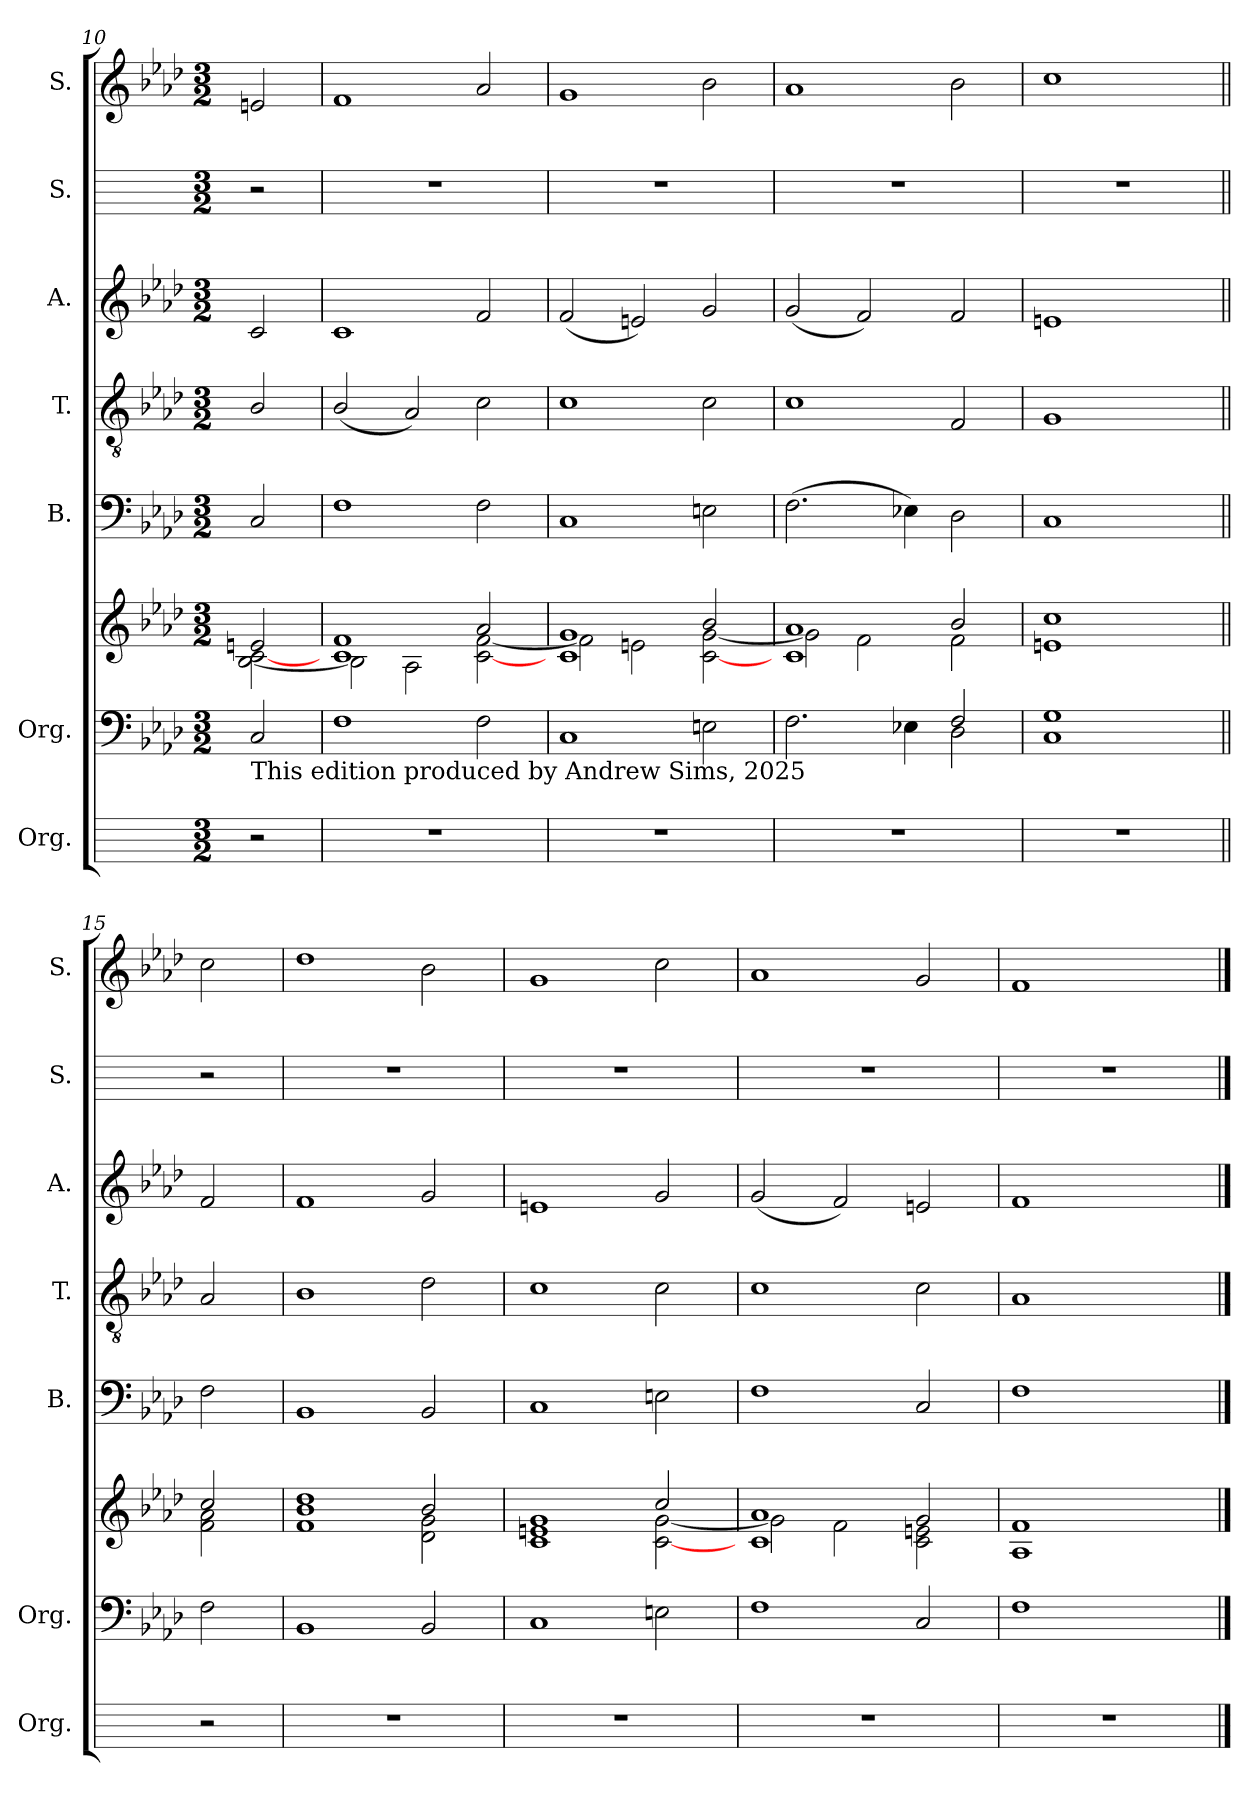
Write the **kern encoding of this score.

**kern	**kern	**kern	**kern	**kern	**kern	**kern	**kern
*part7	*part6	*part6	*part5	*part4	*part3	*part2	*part1
*staff8	*staff7	*staff6	*staff5	*staff4	*staff3	*staff2	*staff1
*I"Org.	*I"Org.	*	*I"B.	*I"T.	*I"A.	*I"S.	*I"S.
*I'Org.	*I'Org.	*	*I'B.	*I'T.	*I'A.	*I'S.	*I'S.
!!LO:LB:g=z
*	*clefF4	*clefG2	*clefF4	*clefGv2	*clefG2	*	*clefG2
*	*k[b-e-a-d-]	*k[b-e-a-d-]	*k[b-e-a-d-]	*k[b-e-a-d-]	*k[b-e-a-d-]	*	*k[b-e-a-d-]
*	*A-:	*A-:	*A-:	*A-:	*A-:	*	*A-:
*M3/2	*M3/2	*M3/2	*M3/2	*M3/2	*M3/2	*M3/2	*M3/2
=10	=10	=10	=10	=10	=10	=10	=10
*	*^	*^	*	*	*	*	*
!	!LO:TX:b:t=This edition produced by Andrew Sims, 2025	!	!	!	!	!	!	!	!
2r	2ryy	2C/	2en/	[2B-\ [2c\	2C	2B-/	2c	2r	2en
=11	=11	=11	=11	=11	=11	=11	=11	=11	=11
!	!LO:N:vis=1	!	!	!	!	!	!	!	!
1.r	1.ryy	1F\	1c/ 1f/	2B-\]	1F	(<2B-/	1c	1.r	1f
.	.	.	.	2A-\	.	2A-)	.	.	.
.	.	2F\	2a-/	[2c\ [2f\	2F	2c	2f	.	2a-
=12	=12	=12	=12	=12	=12	=12	=12	=12	=12
!	!LO:N:vis=1	!	!	!	!	!	!	!	!
1.r	1.ryy	1C\	1c/ 1g/	2f\]	1C	1c	(<2f	1.r	1g
.	.	.	.	2en\	.	.	2en)	.	.
.	.	2En\	2b-/	[2c\ [2g\	2En	2c	2g	.	2b-
=13	=13	=13	=13	=13	=13	=13	=13	=13	=13
1.r	1ryy	2.F\	1c/ 1a-/	2g\]	(>2.F	1c	(<2g	1.r	1a-
.	.	.	.	2f\	.	.	2f)	.	.
.	.	4E-X\	.	.	4E-X)	.	.	.	.
.	2F/	2D-\	2b-/	2f\	2D-	2F	2f	.	2b-
=14	=14	=14	=14	=14	=14	=14	=14	=14	=14
1.r	1G/	1C\	1cc/	1en\	1C	1G	1en	1.r	1cc
.	2ryy	2ryy	2ryy	2ryy	2ryy	2ryy	2ryy	.	2ryy
=15||	=15||	=15||	=15||	=15||	=15||	=15||	=15||	=15||	=15||
2r	2ryy	2F\	2cc/	2f\ 2a-\	2F	2A-	2f	2r	2cc
=16	=16	=16	=16	=16	=16	=16	=16	=16	=16
!	!LO:N:vis=1	!	!	!	!	!	!	!	!
1.r	1.ryy	1BB-/	1dd-/	1f\ 1b-\	1BB-	1B-	1f	1.r	1dd-
.	.	2BB-/	2b-/	2d-\ 2g\	2BB-	2d-	2g	.	2b-
=17	=17	=17	=17	=17	=17	=17	=17	=17	=17
!	!LO:N:vis=1	!	!	!	!	!	!	!	!
1.r	1.ryy	1C\	1g/	1c\ 1en\	1C	1c	1en	1.r	1g
.	.	2En\	2cc/	[2c\ [2g\	2En	2c	2g	.	2cc
=18	=18	=18	=18	=18	=18	=18	=18	=18	=18
!	!LO:N:vis=1	!	!	!	!	!	!	!	!
1.r	1.ryy	1F\	1c/ 1a-/	2g\]	1F	1c	(<2g	1.r	1a-
.	.	.	.	2f\	.	.	2f)	.	.
.	.	2C/	2g/	2c\ 2en\	2C	2c	2en	.	2g
=19	=19	=19	=19	=19	=19	=19	=19	=19	=19
1.r	1ryy	1F\	1f/	1A-\	1F	1A-	1f	1.r	1f
.	2ryy	2ryy	2ryy	2ryy	2ryy	2ryy	2ryy	.	2ryy
*	*v	*v	*	*	*	*	*	*	*
*	*	*v	*v	*	*	*	*	*
==	==	==	==	==	==	==	==
*-	*-	*-	*-	*-	*-	*-	*-
